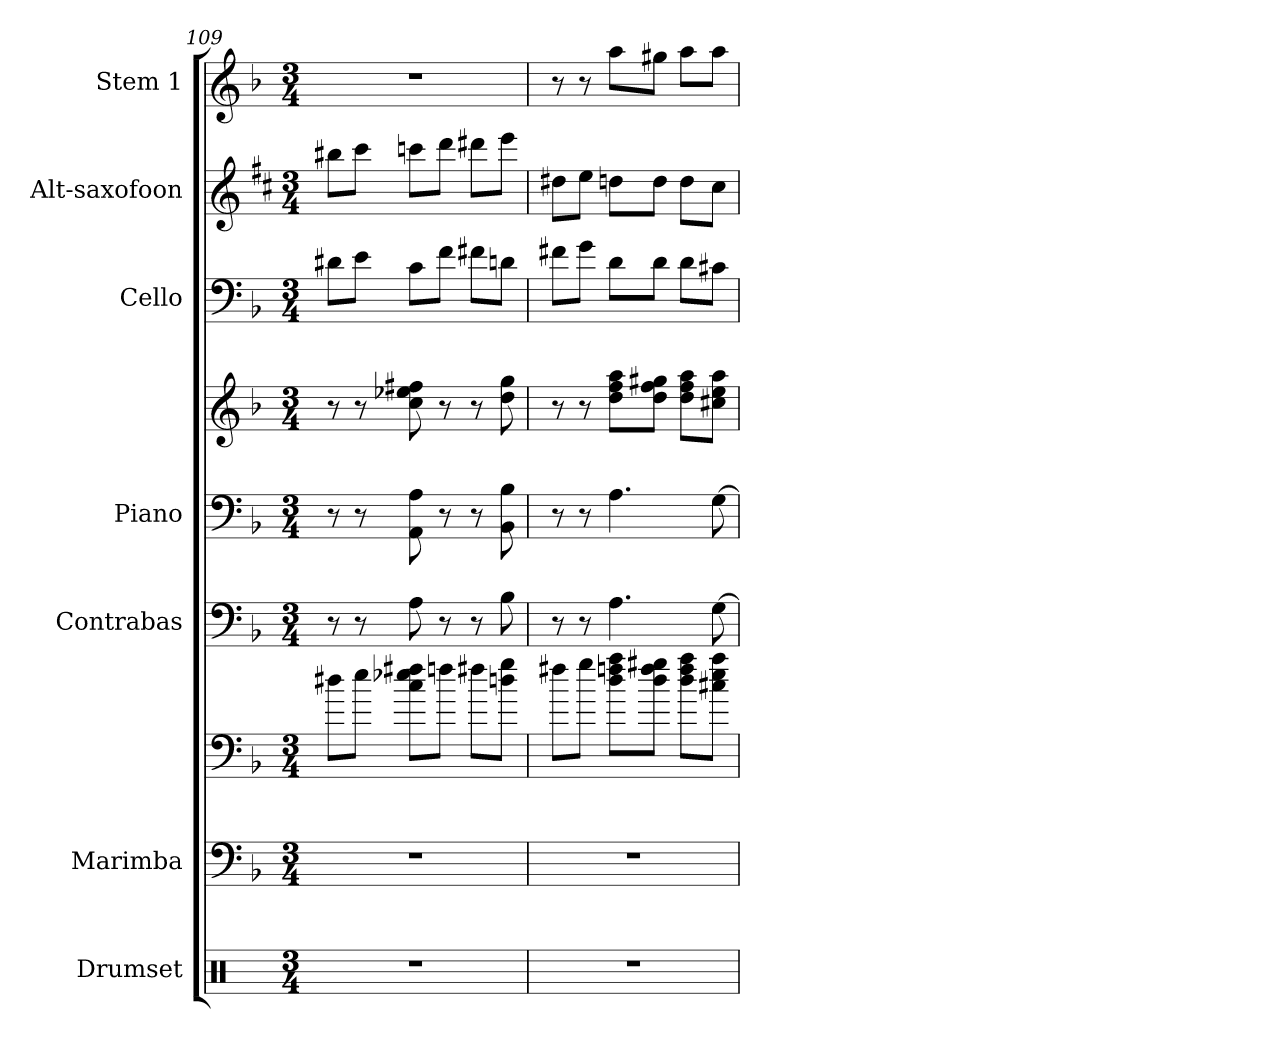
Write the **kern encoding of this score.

**kern	**kern	**kern	**kern	**kern	**kern	**kern	**kern	**kern
*part7	*part6	*part6	*part5	*part4	*part4	*part3	*part2	*part1
*staff9	*staff8	*staff7	*staff6	*staff5	*staff4	*staff3	*staff2	*staff1
*I"Drumset	*I"Marimba	*	*I"Contrabas	*I"Piano	*	*I"Cello	*I"Alt-saxofoon	*I"Stem 1
*I'D. set	*I'Mrm.	*	*I'Ca. Bs.	*I'Pno.	*	*	*I'A. Sax.	*I'Stm. 1
*clefX	*clefF4	*clefF4	*clefF4	*clefF4	*clefG2	*clefF4	*clefG2	*clefG2
*	*	*	*ITrd7c12	*	*	*	*ITrd5c9	*
*k[]	*k[b-]	*k[b-]	*k[b-]	*k[b-]	*k[b-]	*k[b-]	*k[b-]	*k[b-]
*M3/4	*M3/4	*M3/4	*M3/4	*M3/4	*M3/4	*M3/4	*M3/4	*M3/4
=109	=109	=109	=109	=109	=109	=109	=109	=109
2.r	2.r	8dd#X\L	8r	8r	8r	8d#X\L	8dd#X\L	2.r
.	.	8ee\J	8r	8r	8r	8e\J	8ee\J	.
.	.	8cc\ 8ee-X\ 8ff#X\L	8AA\	8AA\ 8A\	8cc\ 8ee-X\ 8ff#X\	8c\L	8ee-X\L	.
.	.	8ffn\J	8r	8r	8r	8f\J	8ff\J	.
.	.	8ff#X\L	8r	8r	8r	8f#X\L	8ff#X\L	.
.	.	8ddn\ 8gg\J	8BB-\	8BB-\ 8B-\	8dd\ 8gg\	8dn\J	8gg\J	.
!!LO:PB:g=z
=110	=110	=110	=110	=110	=110	=110	=110	=110
2.r	2.r	8ff#X\L	8r	8r	8r	8f#X\L	8f#X\L	8r
.	.	8gg\J	8r	8r	8r	8g\J	8g\J	8r
.	.	8dd\ 8ffn\ 8aa\L	4.AA\	4.A\	8dd\ 8ff\ 8aa\L	8d\L	8fn\L	8aa\L
.	.	8dd\ 8ff\ 8gg#X\J	.	.	8dd\ 8ff\ 8gg#X\J	8d\J	8f\J	8gg#X\J
.	.	8dd\ 8ff\ 8aa\L	.	.	8dd\ 8ff\ 8aa\L	8d\L	8f\L	8aa\L
.	.	8cc#X\ 8ee\ 8aa\J	[8GG\	[8G\	8cc#X\ 8ee\ 8aa\J	8c#X\J	8e\J	8aa\J
=	=	=	=	=	=	=	=	=
*-	*-	*-	*-	*-	*-	*-	*-	*-
